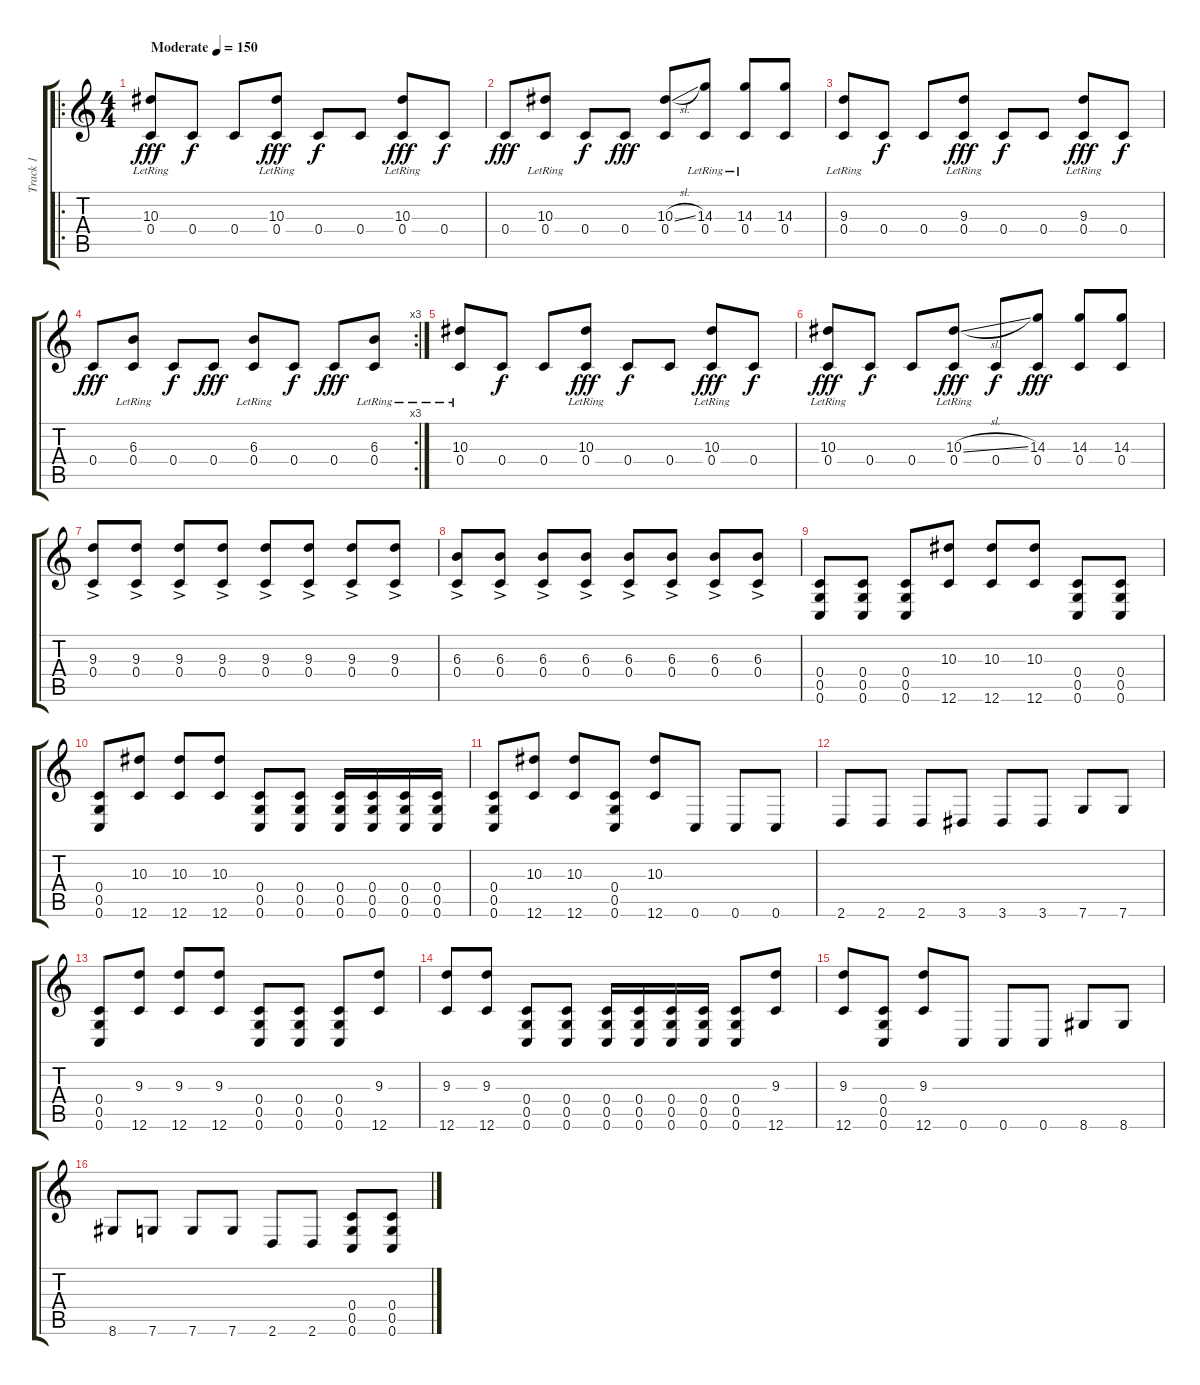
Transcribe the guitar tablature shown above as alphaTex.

\track ("Track 1" "Track 1") {instrument distortionguitar}
\staff {score tabs}
\tuning (D4 A3 F3 C3 G2 C2) {hide}
\ro
\ts (4 4)
\tempo (150 "Moderate")
\clef g2
\ks c
(10.3{lr} 0.4).8{dy fff instrument electricguitarclean} 0.4.8{dy f} 0.4.8 (10.3{lr} 0.4).8{dy fff} 0.4.8{dy f} 0.4.8 (10.3{lr} 0.4).8{dy fff} 0.4.8{dy f} |
0.4.8{dy fff} (10.3{lr} 0.4).8 0.4.8{dy f} 0.4.8{dy fff} (10.3{sl} 0.4).8 (14.3{lr} 0.4).8 (14.3{lr} 0.4).8 (14.3 0.4).8 |
(9.3{lr} 0.4).8 0.4.8{dy f} 0.4.8 (9.3{lr} 0.4).8{dy fff} 0.4.8{dy f} 0.4.8 (9.3{lr} 0.4).8{dy fff} 0.4.8{dy f} |
\rc 3
0.4.8{dy fff} (6.3{lr} 0.4).8 0.4.8{dy f} 0.4.8{dy fff} (6.3{lr} 0.4).8 0.4.8{dy f} 0.4.8{dy fff} (6.3 0.4{lr}).8 |
(10.3{lr} 0.4).8 0.4.8{dy f} 0.4.8 (10.3{lr} 0.4).8{dy fff} 0.4.8{dy f} 0.4.8 (10.3{lr} 0.4).8{dy fff} 0.4.8{dy f} |
(10.3{lr} 0.4).8{dy fff} 0.4.8{dy f} 0.4.8 (10.3{sl lr} 0.4).8{dy fff} 0.4.8{dy f} (14.3 0.4).8{dy fff} (14.3 0.4).8 (14.3 0.4).8 |
(9.3{ac} 0.4{ac}).8 (9.3{ac} 0.4{ac}).8 (9.3{ac} 0.4{ac}).8 (9.3{ac} 0.4{ac}).8 (9.3{ac} 0.4{ac}).8 (9.3{ac} 0.4{ac}).8 (9.3{ac} 0.4{ac}).8 (9.3{ac} 0.4{ac}).8 |
(6.3{ac} 0.4{ac}).8 (6.3{ac} 0.4{ac}).8 (6.3{ac} 0.4{ac}).8 (6.3{ac} 0.4{ac}).8 (6.3{ac} 0.4{ac}).8 (6.3{ac} 0.4{ac}).8 (6.3{ac} 0.4{ac}).8 (6.3{ac} 0.4{ac}).8 |
(0.4 0.5 0.6).8{instrument distortionguitar} (0.4 0.5 0.6).8 (0.4 0.5 0.6).8 (10.3 12.6).8 (10.3 12.6).8 (10.3 12.6).8 (0.4 0.5 0.6).8 (0.4 0.5 0.6).8 |
(0.4 0.5 0.6).8 (10.3 12.6).8 (10.3 12.6).8 (10.3 12.6).8 (0.4 0.5 0.6).8 (0.4 0.5 0.6).8 (0.4 0.5 0.6).16 (0.4 0.5 0.6).16 (0.4 0.5 0.6).16 (0.4 0.5 0.6).16 |
(0.4 0.5 0.6).8 (10.3 12.6).8 (10.3 12.6).8 (0.4 0.5 0.6).8 (10.3 12.6).8 0.6.8 0.6.8 0.6.8 |
2.6.8 2.6.8 2.6.8 3.6.8 3.6.8 3.6.8 7.6.8 7.6.8 |
(0.4 0.5 0.6).8 (9.3 12.6).8 (9.3 12.6).8 (9.3 12.6).8 (0.4 0.5 0.6).8 (0.4 0.5 0.6).8 (0.4 0.5 0.6).8 (9.3 12.6).8 |
(9.3 12.6).8 (9.3 12.6).8 (0.4 0.5 0.6).8 (0.4 0.5 0.6).8 (0.4 0.5 0.6).16 (0.4 0.5 0.6).16 (0.4 0.5 0.6).16 (0.4 0.5 0.6).16 (0.4 0.5 0.6).8 (9.3 12.6).8 |
(9.3 12.6).8 (0.4 0.5 0.6).8 (9.3 12.6).8 0.6.8 0.6.8 0.6.8 8.6.8 8.6.8 |
8.6.8 7.6.8 7.6.8 7.6.8 2.6.8 2.6.8 (0.4 0.5 0.6).8 (0.4 0.5 0.6).8
